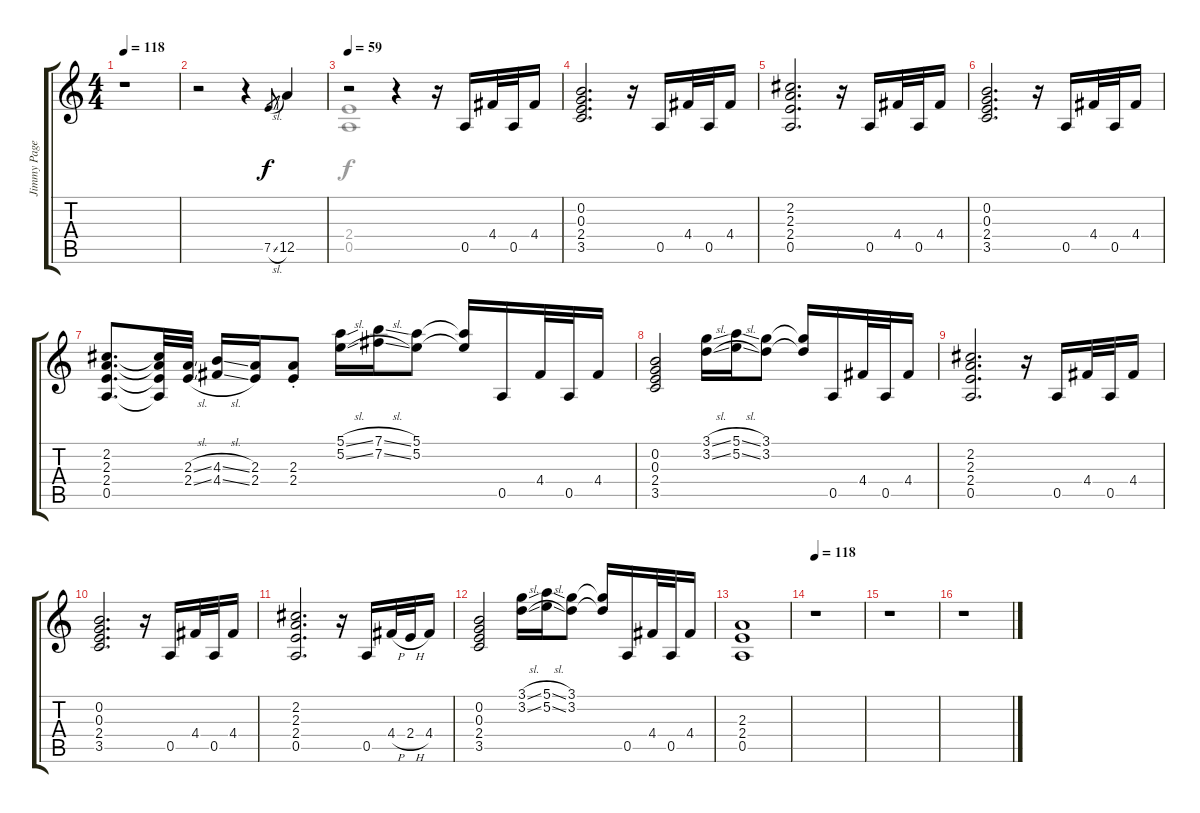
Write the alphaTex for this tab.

\track ("Jimmy Page (Guitarra)" "Jimmy Page") {instrument overdrivenguitar}
\staff {score tabs}
\tuning (E4 B3 G3 D3 A2 E2) {hide}
\voice
\ts (4 4)
\tempo 118
\clef g2
\ks c
r.1{dy f} |
r.2 r.4 7.5{sl}.8{gr} 12.5.4 |
\tempo 75
\tempo 59
r.2 r.4 r.16 0.5.16 4.4.32 0.5.32 4.4.16 |
(0.2 0.3 2.4 3.5).2{d} r.16 0.5.16 4.4.32 0.5.32 4.4.16 |
(2.2 2.3 2.4 0.5).2{d} r.16 0.5.16 4.4.32 0.5.32 4.4.16 |
(0.2 0.3 2.4 3.5).2{d} r.16 0.5.16 4.4.32 0.5.32 4.4.16 |
(2.2 2.3 2.4 0.5).8{d} (2.2{t} 2.3{t} 2.4{t} 0.5{t}).32 (2.3{sl} 2.4{sl}).32 (4.3{sl} 4.4{sl}).16 (2.3 2.4).16 (2.3{st} 2.4{st}).8 (5.1{sl} 5.2{sl}).16 (7.1{sl} 7.2{sl}).16 (5.1 5.2).8 (5.1{t} 5.2{t}).16 0.5.16 4.4.32 0.5.32 4.4.16 |
(0.2 0.3 2.4 3.5).2 (3.1{sl} 3.2{sl}).16 (5.1{sl} 5.2{sl}).16 (3.1 3.2).8 (3.1{t} 3.2{t}).16 0.5.16 4.4.32 0.5.32 4.4.16 |
(2.2 2.3 2.4 0.5).2{d} r.16 0.5.16 4.4.32 0.5.32 4.4.16 |
(0.2 0.3 2.4 3.5).2{d} r.16 0.5.16 4.4.32 0.5.32 4.4.16 |
(2.2 2.3 2.4 0.5).2{d} r.16 0.5.16 4.4{h}.32 2.4{h}.32 4.4.16 |
(0.2 0.3 2.4 3.5).2 (3.1{sl} 3.2{sl}).16 (5.1{sl} 5.2{sl}).16 (3.1 3.2).8 (3.1{t} 3.2{t}).16 0.5.16 4.4.32 0.5.32 4.4.16 |
(2.3 2.4 0.5).1 |
\tempo 118
r.1 |
r.1 |
r.1
\voice
\clef g2
\ottava regular
\simile none
\ks c
|
|
(2.4 0.5).1 |
|
|
|
|
|
|
|
|
|
|
|
|
